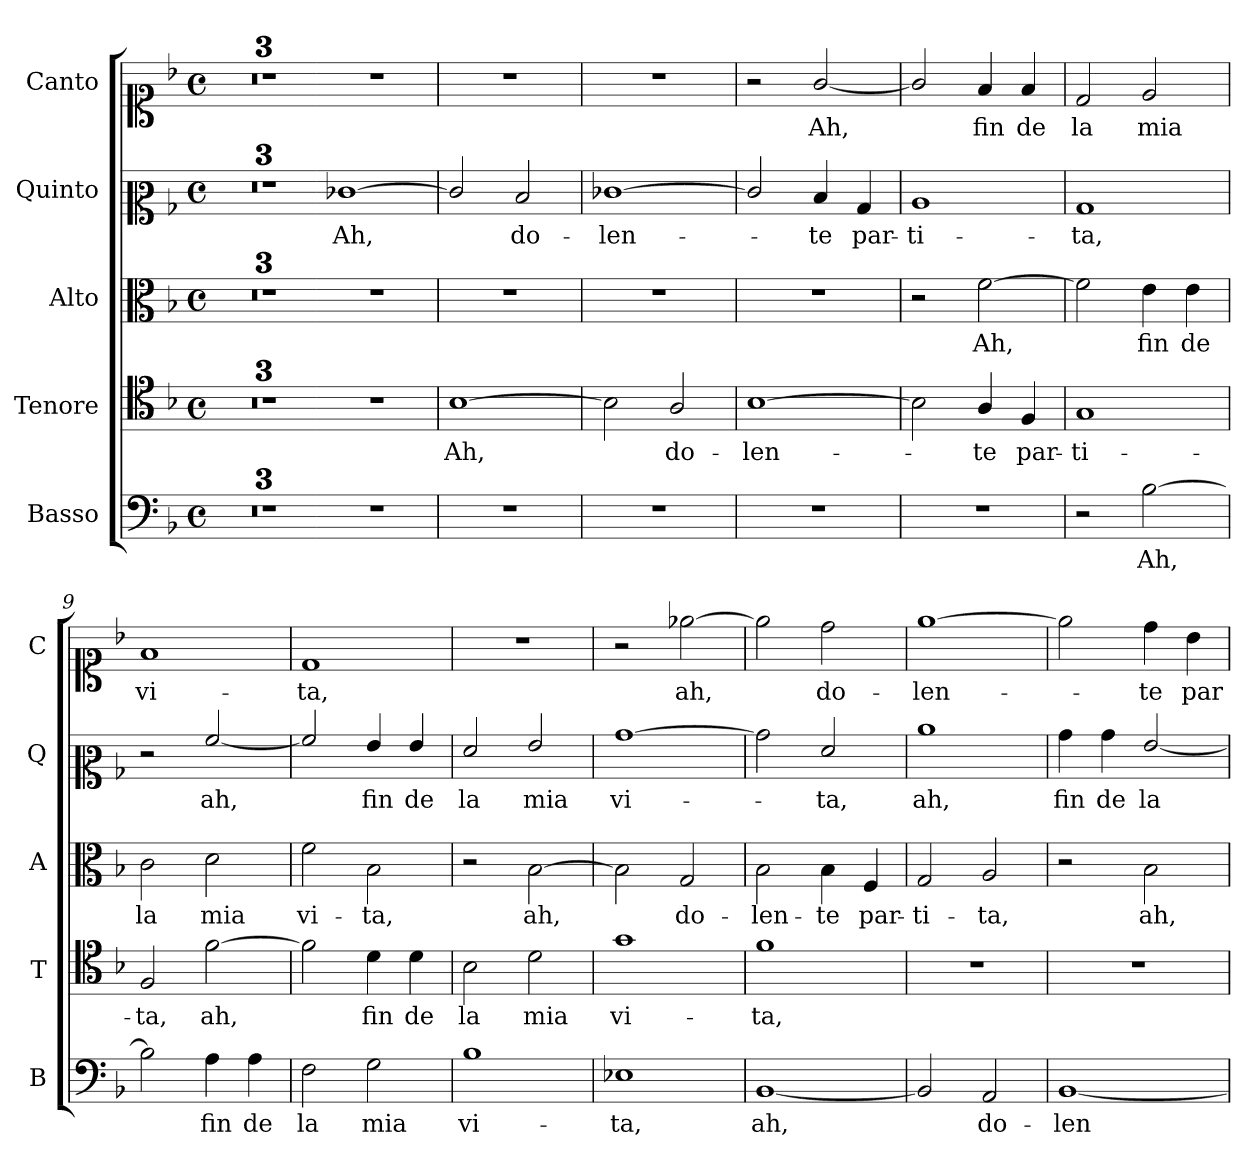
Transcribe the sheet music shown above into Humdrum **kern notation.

**kern	**text	**kern	**text	**kern	**text	**kern	**text	**kern	**text
*part5	*part5	*part4	*part4	*part3	*part3	*part2	*part2	*part1	*part1
*staff5	*staff5	*staff4	*staff4	*staff3	*staff3	*staff2	*staff2	*staff1	*staff1
*I"Basso	*	*I"Tenore	*	*I"Alto	*	*I"Quinto	*	*I"Canto	*
*I'B	*	*I'T	*	*I'A	*	*I'Q	*	*I'C	*
!!LO:LB:g=z
*clefF4	*	*clefC4	*	*clefC3	*	*clefC2	*	*clefC1	*
*k[b-]	*	*k[b-]	*	*k[b-]	*	*k[b-]	*	*k[b-]	*
*F:	*	*F:	*	*F:	*	*F:	*	*F:	*
*M4/4	*	*M4/4	*	*M4/4	*	*M4/4	*	*M4/4	*
*met(c)	*	*met(c)	*	*met(c)	*	*met(c)	*	*met(c)	*
=1	=1	=1	=1	=1	=1	=1	=1	=1	=1
1ryy	.	1ryy	.	1ryy	.	1ryy	.	1ryy	.
=2	=2	=2	=2	=2	=2	=2	=2	=2	=2
1r	.	1r	.	1r	.	1r	.	1r	.
=3	=3	=3	=3	=3	=3	=3	=3	=3	=3
*	*	*clefGv2	*	*clefGv2	*	*clefG2	*	*clefG2	*
1ryy	.	1ryy	.	1ryy	.	1ryy	.	1ryy	.
=3X1-	=3X1-	=3X1-	=3X1-	=3X1-	=3X1-	=3X1-	=3X1-	=3X1-	=3X1-
!	!	!	!	!	!	!	!LO:LY:b	!	!
1r	.	1r	.	1r	.	[1e-X	Ah,	1r	.
=4	=4	=4	=4	=4	=4	=4	=4	=4	=4
!	!	!	!LO:LY:b	!	!	!	!	!	!
1r	.	[1B-	Ah,	1r	.	2e-/]	.	1r	.
!	!	!	!	!	!	!	!LO:LY:b	!	!
.	.	.	.	.	.	2d/	do-	.	.
=5	=5	=5	=5	=5	=5	=5	=5	=5	=5
!	!	!	!	!	!	!	!LO:LY:b	!	!
1r	.	2B-\]	.	1r	.	[1e-X	-len-	1r	.
!	!	!	!LO:LY:b	!	!	!	!	!	!
.	.	2A/	do-	.	.	.	.	.	.
=6	=6	=6	=6	=6	=6	=6	=6	=6	=6
!	!	!	!LO:LY:b	!	!	!	!	!	!
1r	.	[1B-	-len-	1r	.	2e-/]	.	2r	.
!	!	!	!	!	!	!	!LO:LY:b	!	!LO:LY:b
.	.	.	.	.	.	4d/	-te	[2g/	Ah,
!	!	!	!	!	!	!	!LO:LY:b	!	!
.	.	.	.	.	.	4B-/	par-	.	.
=7	=7	=7	=7	=7	=7	=7	=7	=7	=7
!	!	!	!	!	!	!	!LO:LY:b	!	!
1r	.	2B-\]	.	2r	.	1c	-ti-	2g/]	.
!	!	!	!LO:LY:b	!	!LO:LY:b	!	!	!	!LO:LY:b
.	.	4A/	-te	[2f\	Ah,	.	.	4f/	fin
!	!	!	!LO:LY:b	!	!	!	!	!	!LO:LY:b
.	.	4F/	par-	.	.	.	.	4f/	de
!!LO:LB:g=z
=8	=8	=8	=8	=8	=8	=8	=8	=8	=8
!	!	!	!LO:LY:b	!	!	!	!LO:LY:b	!	!LO:LY:b
2r	.	1G	-ti-	2f\]	.	1B-	-ta,	2d/	la
!	!LO:LY:b	!	!	!	!LO:LY:b	!	!	!	!LO:LY:b
[2B-\	Ah,	.	.	4e\	fin	.	.	2e/	mia
!	!	!	!	!	!LO:LY:b	!	!	!	!
.	.	.	.	4e\	de	.	.	.	.
=9	=9	=9	=9	=9	=9	=9	=9	=9	=9
!	!	!	!LO:LY:b	!	!LO:LY:b	!	!	!	!LO:LY:b
2B-\]	.	2F/	-ta,	2c\	la	2r	.	1f	vi-
!	!LO:LY:b	!	!LO:LY:b	!	!LO:LY:b	!	!LO:LY:b	!	!
4A\	fin	[2f\	ah,	2d\	mia	[2a/	ah,	.	.
!	!LO:LY:b	!	!	!	!	!	!	!	!
4A\	de	.	.	.	.	.	.	.	.
=10	=10	=10	=10	=10	=10	=10	=10	=10	=10
!	!LO:LY:b	!	!	!	!LO:LY:b	!	!	!	!LO:LY:b
2F\	la	2f\]	.	2f\	vi-	2a/]	.	1d	-ta,
!	!LO:LY:b	!	!LO:LY:b	!	!LO:LY:b	!	!LO:LY:b	!	!
2G\	mia	4d\	fin	2B-\	-ta,	4g/	fin	.	.
!	!	!	!LO:LY:b	!	!	!	!LO:LY:b	!	!
.	.	4d\	de	.	.	4g/	de	.	.
=11	=11	=11	=11	=11	=11	=11	=11	=11	=11
!	!LO:LY:b	!	!LO:LY:b	!	!	!	!LO:LY:b	!	!
1B-	vi-	2B-\	la	2r	.	2f/	la	1r	.
!	!	!	!LO:LY:b	!	!LO:LY:b	!	!LO:LY:b	!	!
.	.	2d\	mia	[2B-\	ah,	2g/	mia	.	.
=12	=12	=12	=12	=12	=12	=12	=12	=12	=12
!	!LO:LY:b	!	!LO:LY:b	!	!	!	!LO:LY:b	!	!
1E-X	-ta,	1g	vi-	2B-\]	.	[1b-	vi-	2r	.
!	!	!	!	!	!LO:LY:b	!	!	!	!LO:LY:b
.	.	.	.	2G/	do-	.	.	[2ee-X\	ah,
!!LO:PB:g=z
=13	=13	=13	=13	=13	=13	=13	=13	=13	=13
!	!LO:LY:b	!	!LO:LY:b	!	!LO:LY:b	!	!	!	!
[1BB-	ah,	1f	-ta,	2B-\	-len-	2b-\]	.	2ee-\]	.
!	!	!	!	!	!LO:LY:b	!	!LO:LY:b	!	!LO:LY:b
.	.	.	.	4B-\	-te	2f/	-ta,	2dd\	do-
!	!	!	!	!	!LO:LY:b	!	!	!	!
.	.	.	.	4F/	par-	.	.	.	.
=14	=14	=14	=14	=14	=14	=14	=14	=14	=14
!	!	!	!	!	!LO:LY:b	!	!LO:LY:b	!	!LO:LY:b
2BB-/]	.	1r	.	2G/	-ti-	1cc	ah,	[1ee	-len-
!	!LO:LY:b	!	!	!	!LO:LY:b	!	!	!	!
2AA/	do-	.	.	2A/	-ta,	.	.	.	.
=15	=15	=15	=15	=15	=15	=15	=15	=15	=15
!	!LO:LY:b	!	!	!	!	!	!LO:LY:b	!	!
[1BB-	-len-	1r	.	2r	.	4b-\	fin	2ee\]	.
!	!	!	!	!	!	!	!LO:LY:b	!	!
.	.	.	.	.	.	4b-\	de	.	.
!	!	!	!	!	!LO:LY:b	!	!LO:LY:b	!	!LO:LY:b
.	.	.	.	2B-\	ah,	[2g/	la	4dd\	-te
!	!	!	!	!	!	!	!	!	!LO:LY:b
.	.	.	.	.	.	.	.	4b-\	par-
=	=	=	=	=	=	=	=	=	=
*-	*-	*-	*-	*-	*-	*-	*-	*-	*-
